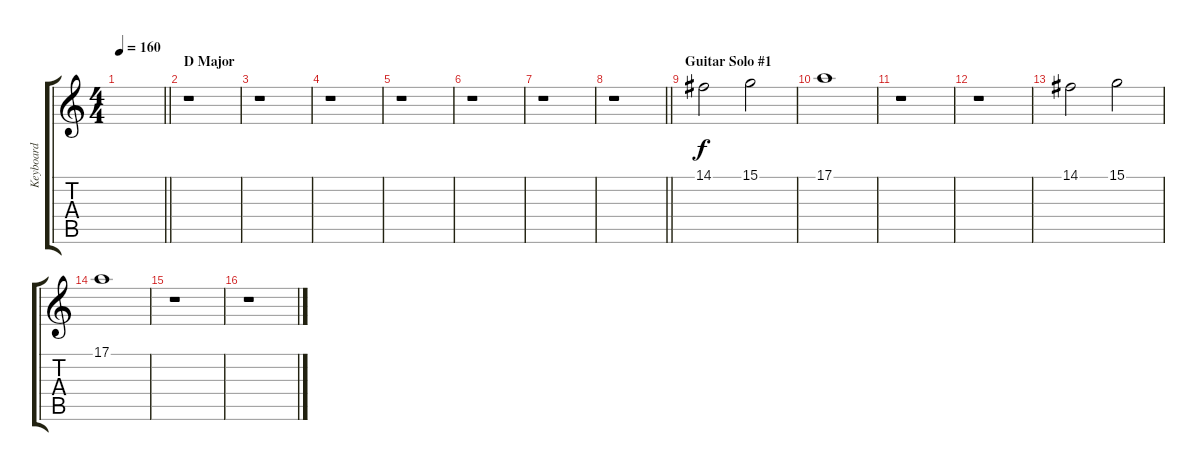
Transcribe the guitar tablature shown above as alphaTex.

\track ("Keyboard" "Keyboard") {instrument electricpiano2}
\staff {score tabs}
\tuning (E4 B3 G3 D3 A2 E2) {hide}
\ts (4 4)
\tempo 160
\clef g2
\barLineRight lightlight
\ks c
|
\section ("" "D Major")
r.1 |
r.1 |
r.1 |
r.1 |
r.1 |
r.1 |
\barLineRight lightlight
r.1 |
\section ("" "Guitar Solo #1")
14.1.2 15.1.2 |
17.1.1 |
r.1 |
r.1 |
14.1.2 15.1.2 |
17.1.1 |
r.1 |
r.1
